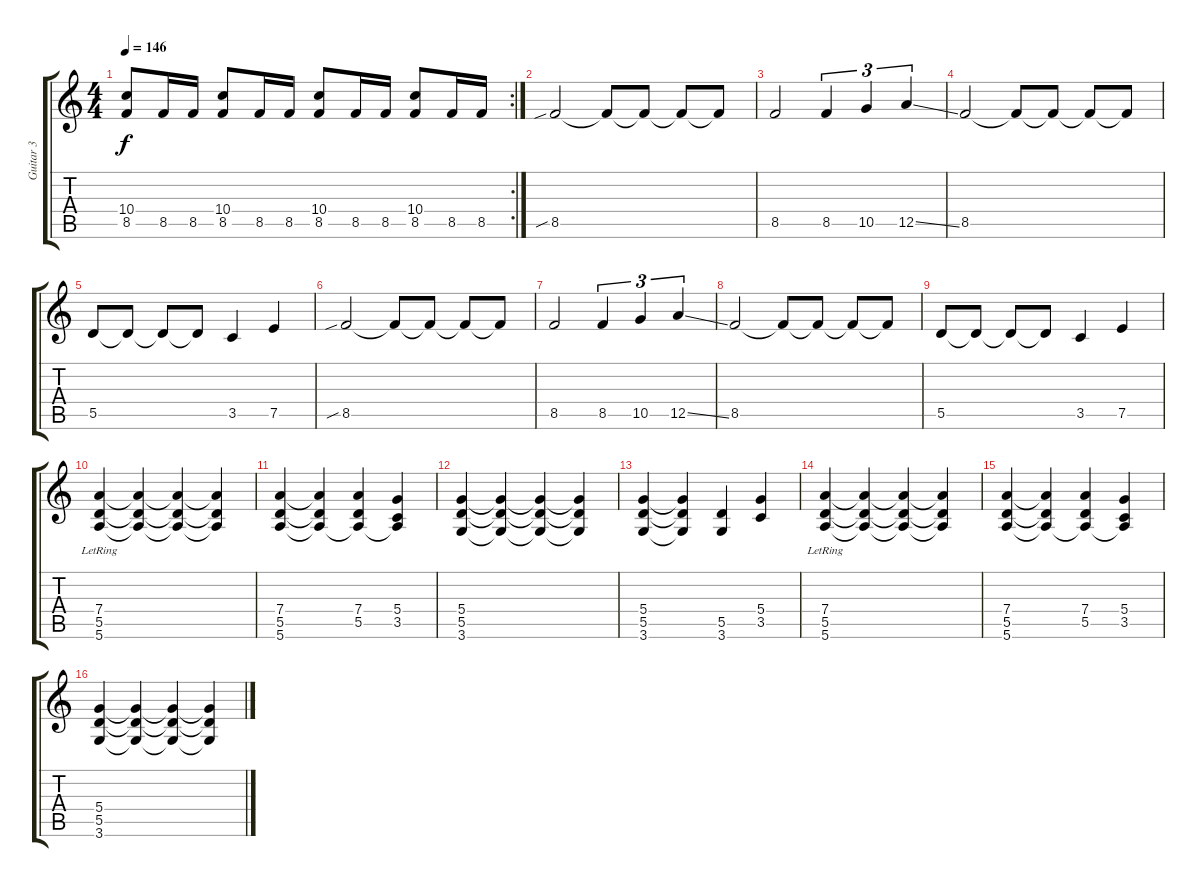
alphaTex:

\track ("Guitar 3" "Guitar 3") {instrument distortionguitar}
\staff {score tabs}
\tuning (E4 B3 G3 D3 A2 E2) {hide}
\rc 2
\ts (4 4)
\tempo 146
\clef g2
\ks c
(10.4 8.5).8{dy f} 8.5.16 8.5.16 (10.4 8.5).8 8.5.16 8.5.16 (10.4 8.5).8 8.5.16 8.5.16 (10.4 8.5).8 8.5.16 8.5.16 |
8.5{sib}.2 8.5{t}.8 8.5{t}.8 8.5{t}.8 8.5{t}.8 |
8.5.2 8.5.4{tu (3 2)} 10.5.4{tu (3 2)} 12.5{ss}.4{tu (3 2)} |
8.5.2 8.5{t}.8 8.5{t}.8 8.5{t}.8 8.5{t}.8 |
5.5.8 5.5{t}.8 5.5{t}.8 5.5{t}.8 3.5.4 7.5.4 |
8.5{sib}.2 8.5{t}.8 8.5{t}.8 8.5{t}.8 8.5{t}.8 |
8.5.2 8.5.4{tu (3 2)} 10.5.4{tu (3 2)} 12.5{ss}.4{tu (3 2)} |
8.5.2 8.5{t}.8 8.5{t}.8 8.5{t}.8 8.5{t}.8 |
5.5.8 5.5{t}.8 5.5{t}.8 5.5{t}.8 3.5.4 7.5.4 |
(7.4{lr} 5.5{lr} 5.6{lr}).4 (7.4{t} 5.5{t} 5.6{t}).4 (7.4{t} 5.5{t} 5.6{t}).4 (7.4{t} 5.5{t} 5.6{t}).4 |
(7.4 5.5 5.6).4 (7.4{t} 5.5{t} 5.6{t}).4 (7.4 5.5 5.6{t}).4 (5.4 3.5 5.6{t}).4 |
(5.4 5.5 3.6).4 (5.4{t} 5.5{t} 3.6{t}).4 (5.4{t} 5.5{t} 3.6{t}).4 (5.4{t} 5.5{t} 3.6{t}).4 |
(5.4 5.5 3.6).4 (5.4{t} 5.5{t} 3.6{t}).4 (5.5 3.6).4 (5.4 3.5).4 |
(7.4{lr} 5.5{lr} 5.6{lr}).4 (7.4{t} 5.5{t} 5.6{t}).4 (7.4{t} 5.5{t} 5.6{t}).4 (7.4{t} 5.5{t} 5.6{t}).4 |
(7.4 5.5 5.6).4 (7.4{t} 5.5{t} 5.6{t}).4 (7.4 5.5 5.6{t}).4 (5.4 3.5 5.6{t}).4 |
(5.4 5.5 3.6).4 (5.4{t} 5.5{t} 3.6{t}).4 (5.4{t} 5.5{t} 3.6{t}).4 (5.4{t} 5.5{t} 3.6{t}).4
